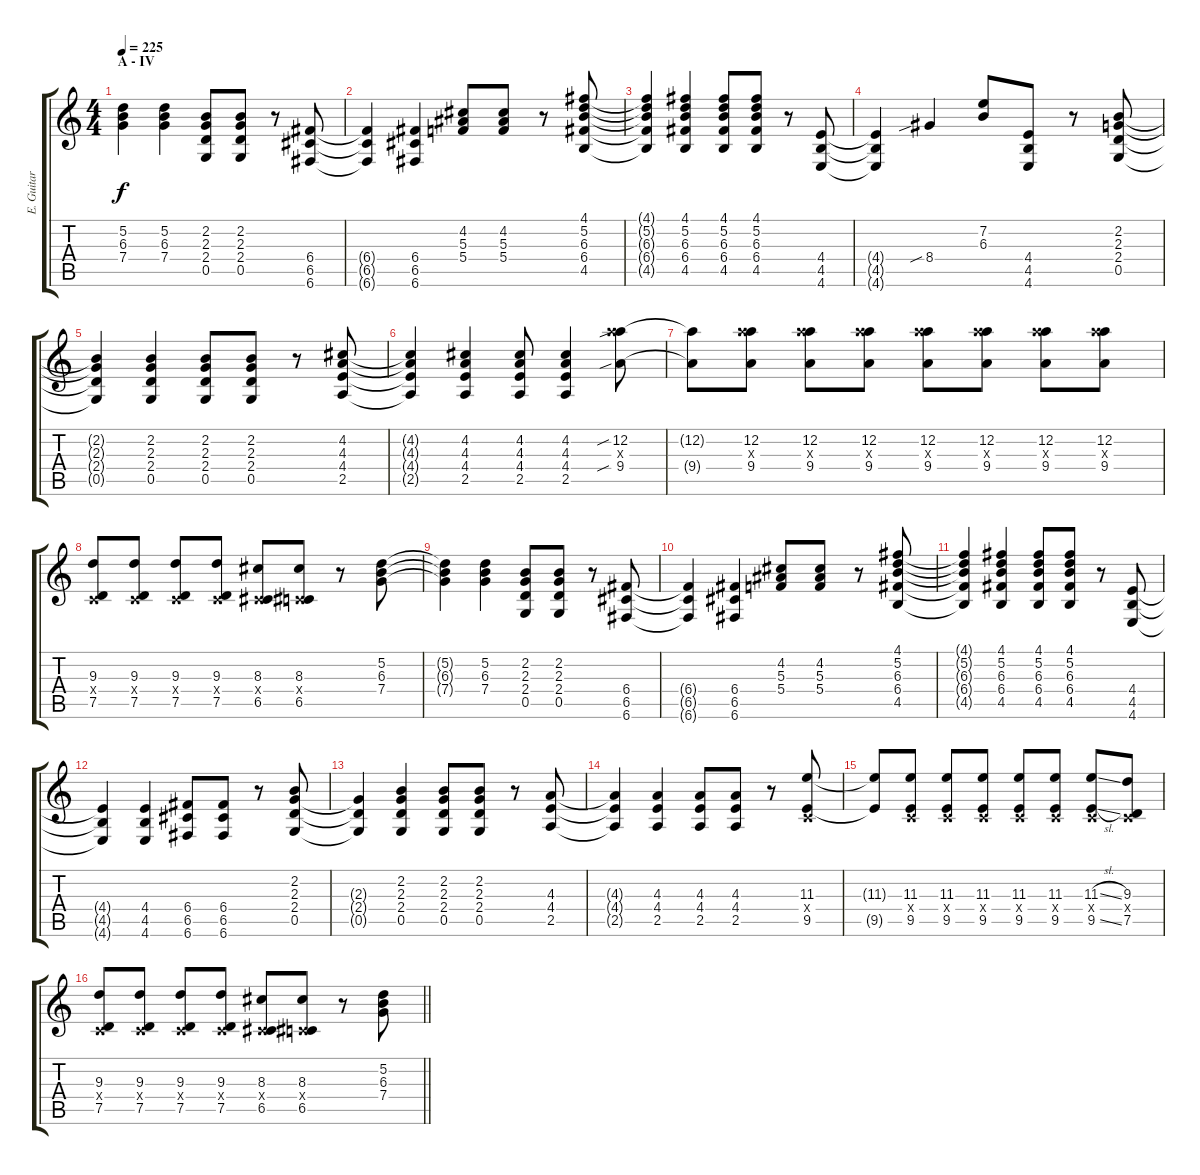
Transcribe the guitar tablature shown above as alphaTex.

\track ("E. Guitar I (Uruha)" "E. Guitar ") {instrument overdrivenguitar}
\staff {score tabs}
\tuning (D4 A3 F3 C3 G2 C2) {hide}
\ts (4 4)
\section ("" "A - IV")
\tempo 225
\clef g2
\ks c
(5.2{t} 6.3{t} 7.4{t}).4{dy f} (5.2 6.3 7.4).4 (2.2 2.3 2.4 0.5).8 (2.2 2.3 2.4 0.5).8 r.8 (6.4 6.5 6.6).8 |
(6.4{t} 6.5{t} 6.6{t}).4 (6.4 6.5 6.6).4 (4.2 5.3 5.4).8 (4.2 5.3 5.4).8 r.8 (4.1 5.2 6.3 6.4 4.5).8 |
(4.1{t} 5.2{t} 6.3{t} 6.4{t} 4.5{t}).4 (4.1 5.2 6.3 6.4 4.5).4 (4.1 5.2 6.3 6.4 4.5).8 (4.1 5.2 6.3 6.4 4.5).8 r.8 (4.4 4.5 4.6).8 |
(4.4{t} 4.5{t} 4.6{t}).4 8.4{sib}.4 (7.2 6.3).8 (4.4 4.5 4.6).8 r.8 (2.2 2.3 2.4 0.5).8 |
(2.2{t} 2.3{t} 2.4{t} 0.5{t}).4 (2.2 2.3 2.4 0.5).4 (2.2 2.3 2.4 0.5).8 (2.2 2.3 2.4 0.5).8 r.8 (4.2 4.3 4.4 2.5).8 |
(4.2{t} 4.3{t} 4.4{t} 2.5{t}).4 (4.2 4.3 4.4 2.5).4 (4.2 4.3 4.4 2.5).8 (4.2 4.3 4.4 2.5).4 (12.2{sib} 16.3{x} 9.4{sib}).8 |
(12.2{t} 9.4{t}).8 (12.2 16.3{x} 9.4).8 (12.2 16.3{x} 9.4).8 (12.2 16.3{x} 9.4).8 (12.2 16.3{x} 9.4).8 (12.2 16.3{x} 9.4).8 (12.2 16.3{x} 9.4).8 (12.2 16.3{x} 9.4).8 |
(9.3 0.4{x} 7.5).8 (9.3 0.4{x} 7.5).8 (9.3 0.4{x} 7.5).8 (9.3 0.4{x} 7.5).8 (8.3 0.4{x} 6.5).8 (8.3 0.4{x} 6.5).8 r.8 (5.2 6.3 7.4).8 |
(5.2{t} 6.3{t} 7.4{t}).4 (5.2 6.3 7.4).4 (2.2 2.3 2.4 0.5).8 (2.2 2.3 2.4 0.5).8 r.8 (6.4 6.5 6.6).8 |
(6.4{t} 6.5{t} 6.6{t}).4 (6.4 6.5 6.6).4 (4.2 5.3 5.4).8 (4.2 5.3 5.4).8 r.8 (4.1 5.2 6.3 6.4 4.5).8 |
(4.1{t} 5.2{t} 6.3{t} 6.4{t} 4.5{t}).4 (4.1 5.2 6.3 6.4 4.5).4 (4.1 5.2 6.3 6.4 4.5).8 (4.1 5.2 6.3 6.4 4.5).8 r.8 (4.4 4.5 4.6).8 |
(4.4{t} 4.5{t} 4.6{t}).4 (4.4 4.5 4.6).4 (6.4 6.5 6.6).8 (6.4 6.5 6.6).8 r.8 (2.2 2.3 2.4 0.5).8 |
(2.3{t} 2.4{t} 0.5{t}).4 (2.2 2.3 2.4 0.5).4 (2.2 2.3 2.4 0.5).8 (2.2 2.3 2.4 0.5).8 r.8 (4.3 4.4 2.5).8 |
(4.3{t} 4.4{t} 2.5{t}).4 (4.3 4.4 2.5).4 (4.3 4.4 2.5).8 (4.3 4.4 2.5).8 r.8 (11.3 0.4{x} 9.5).8 |
(11.3{t} 9.5{t}).8 (11.3 0.4{x} 9.5).8 (11.3 0.4{x} 9.5).8 (11.3 0.4{x} 9.5).8 (11.3 0.4{x} 9.5).8 (11.3 0.4{x} 9.5).8 (11.3{sl} 0.4{x} 9.5{sl}).8 (9.3 0.4{x} 7.5).8 |
\barLineRight lightlight
(9.3 0.4{x} 7.5).8 (9.3 0.4{x} 7.5).8 (9.3 0.4{x} 7.5).8 (9.3 0.4{x} 7.5).8 (8.3 0.4{x} 6.5).8 (8.3 0.4{x} 6.5).8 r.8 (5.2 6.3 7.4).8
